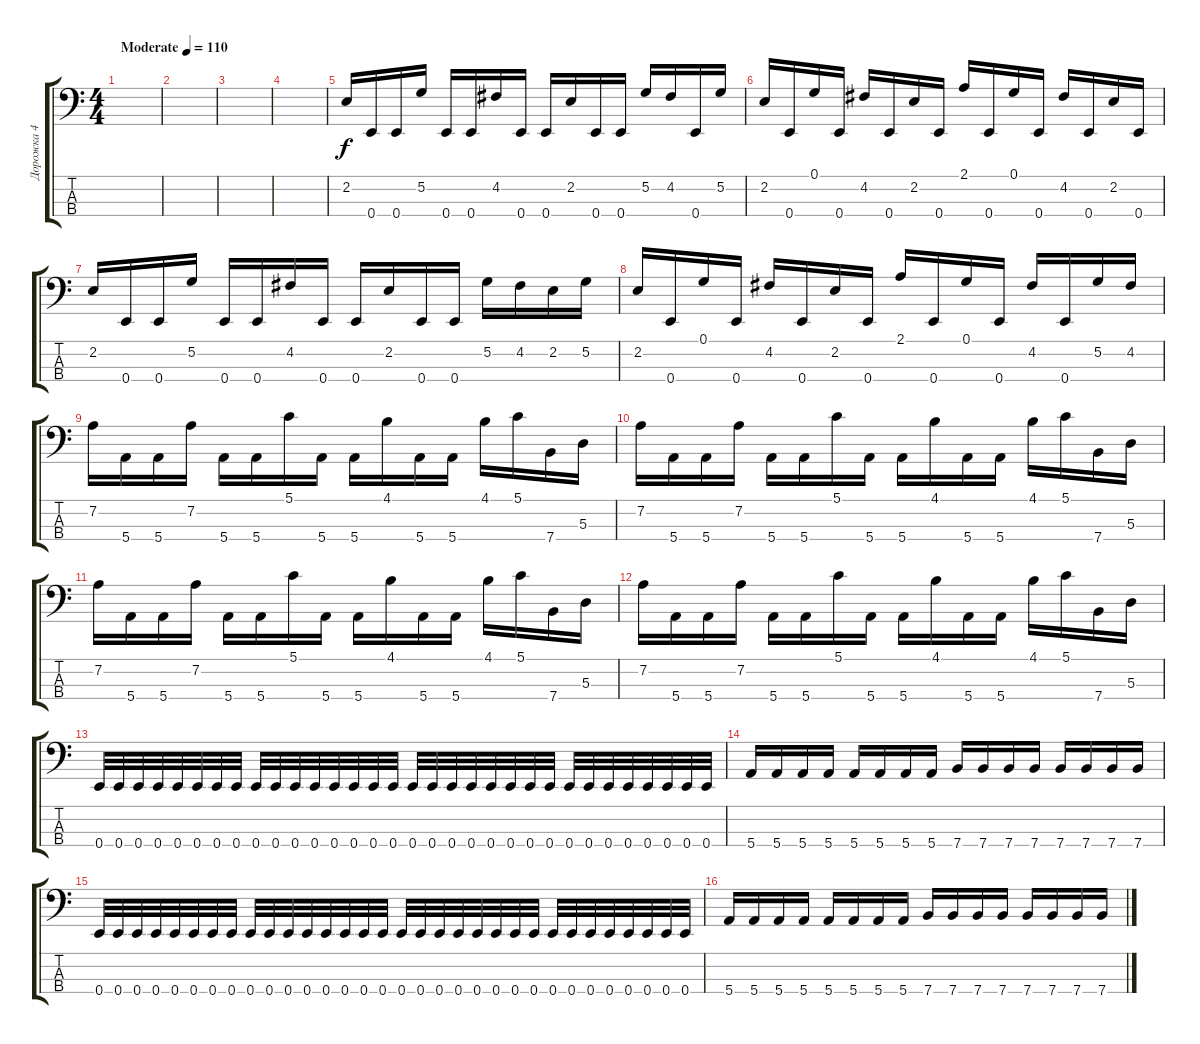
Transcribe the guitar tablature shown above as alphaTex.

\track ("Дорожка 4" "Дорожка 4") {instrument electricbassfinger}
\staff {score tabs}
\tuning (G2 D2 A1 E1) {hide}
\ts (4 4)
\tempo (110 "Moderate")
\clef f4
\ks c
|
|
|
|
2.2.16 0.4.16 0.4.16 5.2.16 0.4.16 0.4.16 4.2.16 0.4.16 0.4.16 2.2.16 0.4.16 0.4.16 5.2.16 4.2.16 0.4.16 5.2.16 |
2.2.16 0.4.16 0.1.16 0.4.16 4.2.16 0.4.16 2.2.16 0.4.16 2.1.16 0.4.16 0.1.16 0.4.16 4.2.16 0.4.16 2.2.16 0.4.16 |
2.2.16 0.4.16 0.4.16 5.2.16 0.4.16 0.4.16 4.2.16 0.4.16 0.4.16 2.2.16 0.4.16 0.4.16 5.2.16 4.2.16 2.2.16 5.2.16 |
2.2.16 0.4.16 0.1.16 0.4.16 4.2.16 0.4.16 2.2.16 0.4.16 2.1.16 0.4.16 0.1.16 0.4.16 4.2.16 0.4.16 5.2.16 4.2.16 |
7.2.16 5.4.16 5.4.16 7.2.16 5.4.16 5.4.16 5.1.16 5.4.16 5.4.16 4.1.16 5.4.16 5.4.16 4.1.16 5.1.16 7.4.16 5.3.16 |
7.2.16 5.4.16 5.4.16 7.2.16 5.4.16 5.4.16 5.1.16 5.4.16 5.4.16 4.1.16 5.4.16 5.4.16 4.1.16 5.1.16 7.4.16 5.3.16 |
7.2.16 5.4.16 5.4.16 7.2.16 5.4.16 5.4.16 5.1.16 5.4.16 5.4.16 4.1.16 5.4.16 5.4.16 4.1.16 5.1.16 7.4.16 5.3.16 |
7.2.16 5.4.16 5.4.16 7.2.16 5.4.16 5.4.16 5.1.16 5.4.16 5.4.16 4.1.16 5.4.16 5.4.16 4.1.16 5.1.16 7.4.16 5.3.16 |
0.4.32 0.4.32 0.4.32 0.4.32 0.4.32 0.4.32 0.4.32 0.4.32 0.4.32 0.4.32 0.4.32 0.4.32 0.4.32 0.4.32 0.4.32 0.4.32 0.4.32 0.4.32 0.4.32 0.4.32 0.4.32 0.4.32 0.4.32 0.4.32 0.4.32 0.4.32 0.4.32 0.4.32 0.4.32 0.4.32 0.4.32 0.4.32 |
5.4.16 5.4.16 5.4.16 5.4.16 5.4.16 5.4.16 5.4.16 5.4.16 7.4.16 7.4.16 7.4.16 7.4.16 7.4.16 7.4.16 7.4.16 7.4.16 |
0.4.32 0.4.32 0.4.32 0.4.32 0.4.32 0.4.32 0.4.32 0.4.32 0.4.32 0.4.32 0.4.32 0.4.32 0.4.32 0.4.32 0.4.32 0.4.32 0.4.32 0.4.32 0.4.32 0.4.32 0.4.32 0.4.32 0.4.32 0.4.32 0.4.32 0.4.32 0.4.32 0.4.32 0.4.32 0.4.32 0.4.32 0.4.32 |
5.4.16 5.4.16 5.4.16 5.4.16 5.4.16 5.4.16 5.4.16 5.4.16 7.4.16 7.4.16 7.4.16 7.4.16 7.4.16 7.4.16 7.4.16 7.4.16
